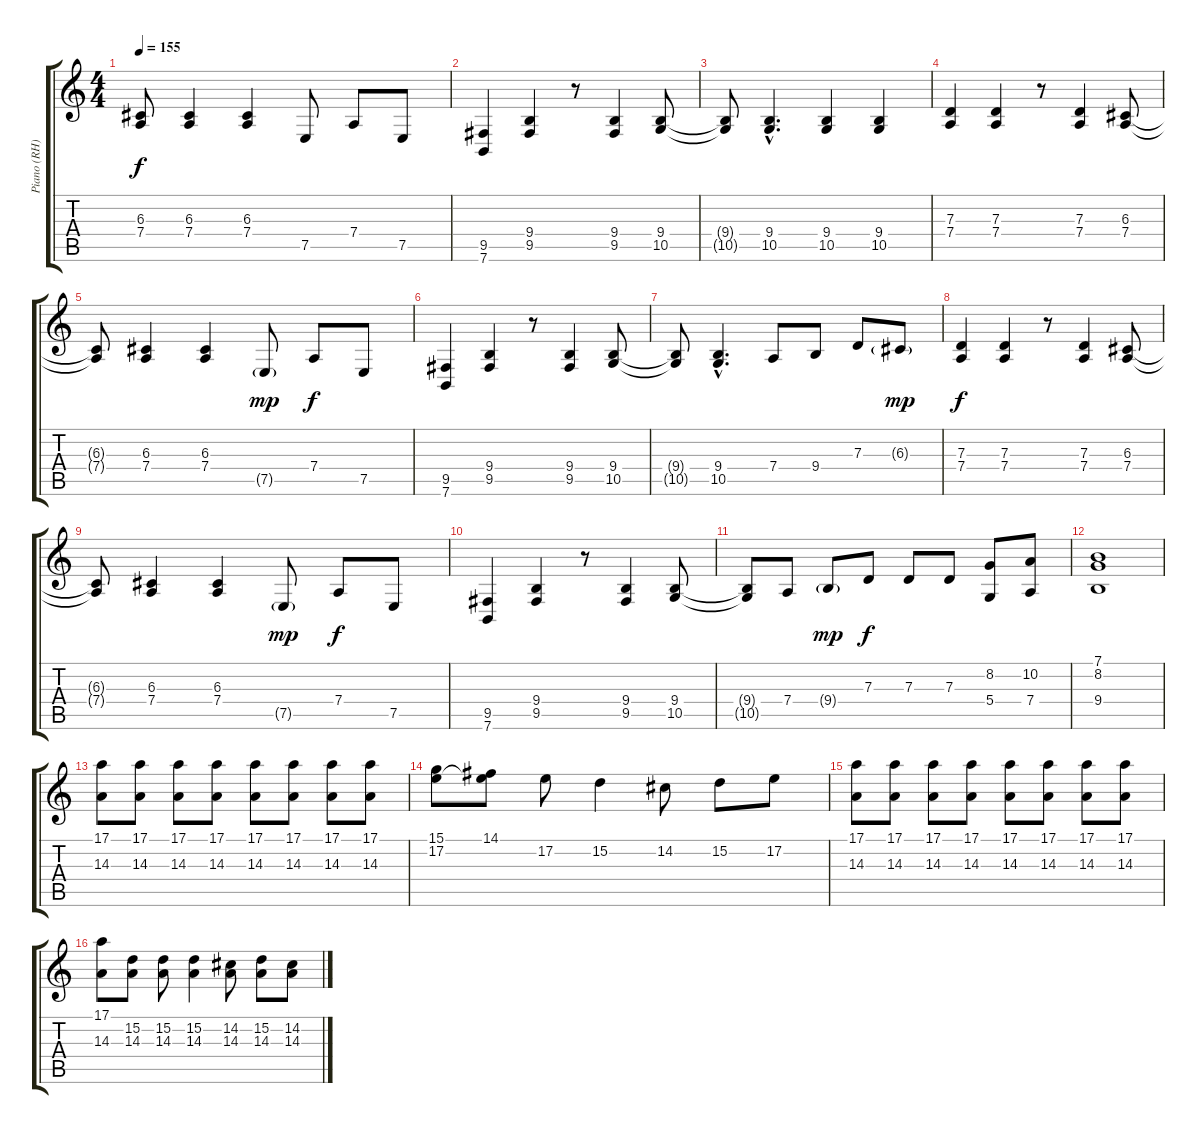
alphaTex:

\track ("Piano (RH)" "Piano (RH)") {instrument honkytonkpiano}
\staff {score tabs}
\tuning (E4 B3 G3 D3 A2 E2) {hide}
\ts (4 4)
\tempo 155
\clef g2
\ks c
(6.3{t} 7.4{t}).8{dy f} (6.3 7.4).4 (6.3 7.4).4 7.5.8 7.4.8 7.5.8 |
(9.5 7.6).4 (9.4 9.5).4 r.8 (9.4 9.5).4 (9.4 10.5).8 |
(9.4{t} 10.5{t}).8 (9.4{hac} 10.5{hac}).4{d} (9.4 10.5).4 (9.4 10.5).4 |
(7.3 7.4).4 (7.3 7.4).4 r.8 (7.3 7.4).4 (6.3 7.4).8 |
(6.3{t} 7.4{t}).8 (6.3 7.4).4 (6.3 7.4).4 7.5{g}.8{dy mp} 7.4.8{dy f} 7.5.8 |
(9.5 7.6).4 (9.4 9.5).4 r.8 (9.4 9.5).4 (9.4 10.5).8 |
(9.4{t} 10.5{t}).8 (9.4{hac} 10.5{hac}).4{d} 7.4.8 9.4.8 7.3.8 6.3{g}.8{dy mp} |
(7.3 7.4).4{dy f} (7.3 7.4).4 r.8 (7.3 7.4).4 (6.3 7.4).8 |
(6.3{t} 7.4{t}).8 (6.3 7.4).4 (6.3 7.4).4 7.5{g}.8{dy mp} 7.4.8{dy f} 7.5.8 |
(9.5 7.6).4 (9.4 9.5).4 r.8 (9.4 9.5).4 (9.4 10.5).8 |
(9.4{t} 10.5{t}).8 7.4.8 9.4{g}.8{dy mp} 7.3.8{dy f} 7.3.8 7.3.8 (8.2 5.4).8 (10.2 7.4).8 |
(7.1 8.2 9.4).1 |
(17.1 14.3).8 (17.1 14.3).8 (17.1 14.3).8 (17.1 14.3).8 (17.1 14.3).8 (17.1 14.3).8 (17.1 14.3).8 (17.1 14.3).8 |
(15.1 17.2).8 (14.1 17.2{t}).8 17.2.8 15.2.4 14.2.8 15.2.8 17.2.8 |
(17.1 14.3).8 (17.1 14.3).8 (17.1 14.3).8 (17.1 14.3).8 (17.1 14.3).8 (17.1 14.3).8 (17.1 14.3).8 (17.1 14.3).8 |
(17.1 14.3).8 (15.2 14.3).8 (15.2 14.3).8 (15.2 14.3).4 (14.2 14.3).8 (15.2 14.3).8 (14.2 14.3).8
